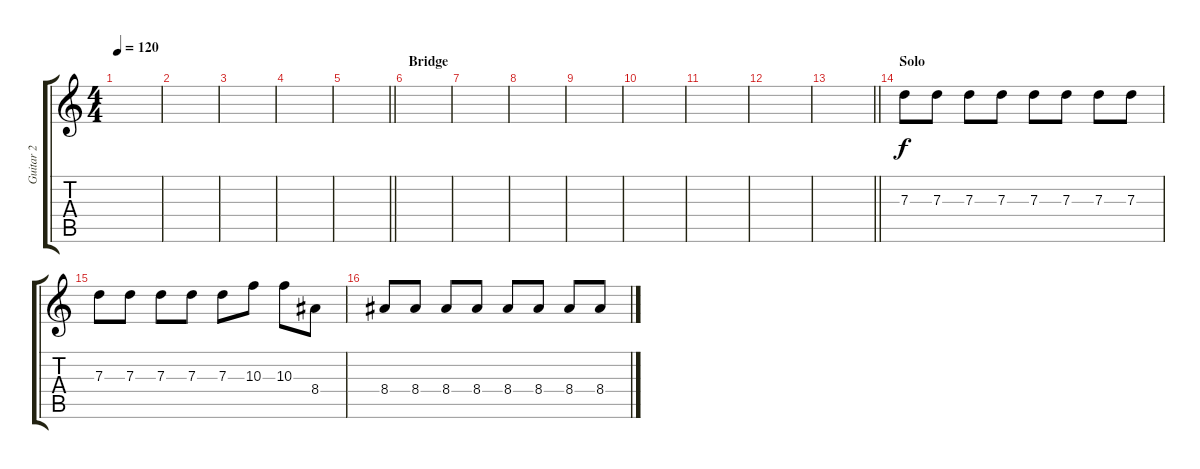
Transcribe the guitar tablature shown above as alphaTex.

\track ("Guitar 2" "Guitar 2") {instrument distortionguitar}
\staff {score tabs}
\tuning (E4 B3 G3 D3 A2 D2) {hide}
\ts (4 4)
\tempo 120
\clef g2
\ks c
|
|
|
|
\barLineRight lightlight
|
\section ("" "Bridge")
|
|
|
|
|
|
|
\barLineRight lightlight
|
\section ("" "Solo")
7.3.8 7.3.8 7.3.8 7.3.8 7.3.8 7.3.8 7.3.8 7.3.8 |
7.3.8 7.3.8 7.3.8 7.3.8 7.3.8 10.3.8 10.3.8 8.4.8 |
8.4.8 8.4.8 8.4.8 8.4.8 8.4.8 8.4.8 8.4.8 8.4.8
